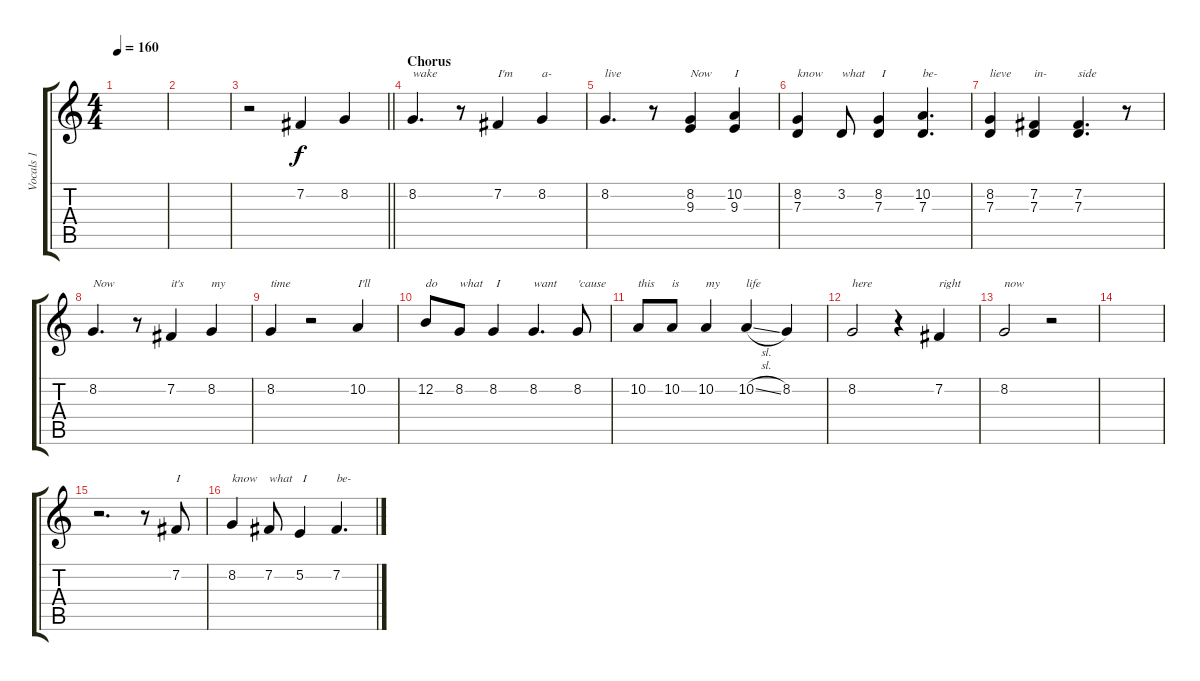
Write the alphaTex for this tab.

\track ("Vocals 1" "Vocals 1") {instrument lead2sawtooth}
\staff {score tabs}
\tuning (E4 B3 G3 D3 A2 E2) {hide}
\ts (4 4)
\tempo 160
\clef g2
\ks c
|
|
\barLineRight lightlight
r.2 7.2.4 8.2.4 |
\section ("" "Chorus")
8.2.4{d txt "wake"} r.8 7.2.4{txt "I'm"} 8.2.4{txt "a-"} |
8.2.4{d txt "live"} r.8 (8.2 9.3).4{txt "Now"} (10.2 9.3).4{txt "I"} |
(8.2 7.3).4{txt "know"} 3.2.8{txt "what"} (8.2 7.3).4{txt " I"} (10.2 7.3).4{d txt "be-"} |
(8.2 7.3).4{txt "lieve"} (7.2 7.3).4{txt "in-"} (7.2 7.3).4{d txt "side"} r.8 |
8.2.4{d txt "Now"} r.8 7.2.4{txt "it's"} 8.2.4{txt "my"} |
8.2.4{txt "time"} r.2 10.2.4{txt "I'll"} |
12.2.8{txt "do"} 8.2.8{txt "what"} 8.2.4{txt " I"} 8.2.4{d txt "want"} 8.2.8{txt "'cause"} |
10.2.8{txt "this"} 10.2.8{txt "is"} 10.2.4{txt "my"} 10.2{sl}.4{txt "life"} 8.2.4 |
8.2.2{txt "here"} r.4 7.2.4{txt "right"} |
8.2.2{txt "now"} r.2 |
|
r.2{d} r.8 7.2.8{txt "I"} |
8.2.4{txt "know"} 7.2.8{txt "what"} 5.2.4{txt " I"} 7.2.4{d txt "be-"}
